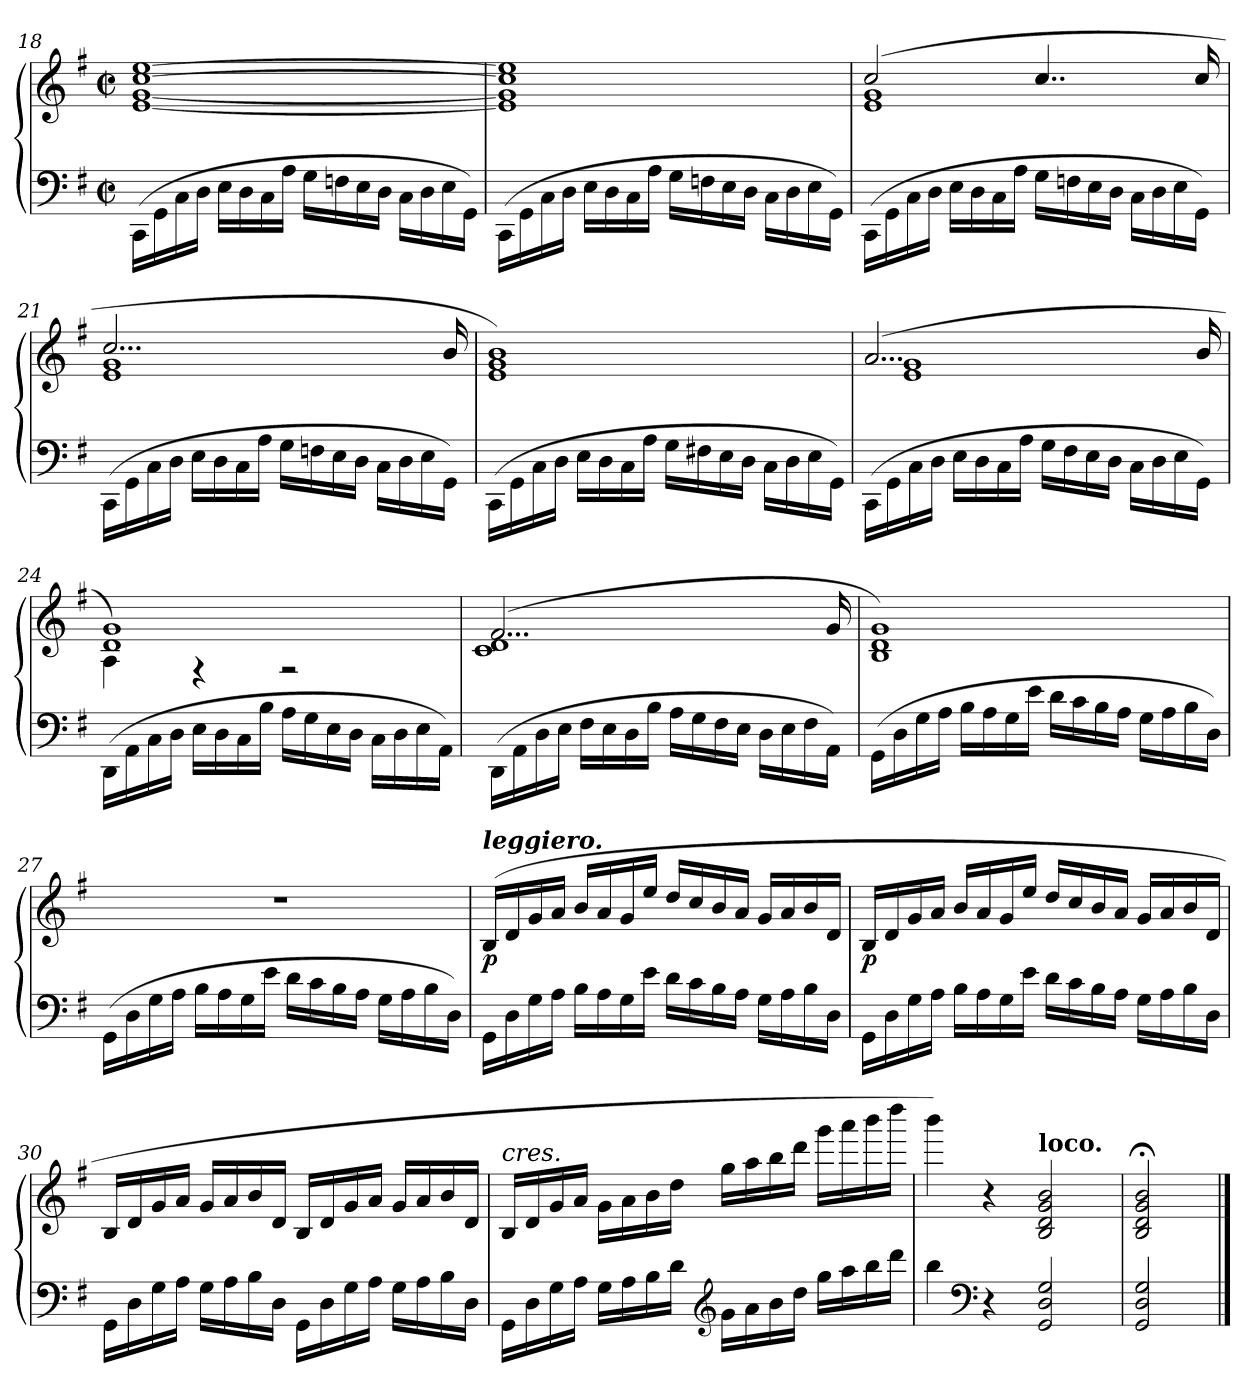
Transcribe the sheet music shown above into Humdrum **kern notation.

**kern	**kern	**dynam
*part2	*part1	*part1
*staff2	*staff1	*staff1
*clefF4	*clefG2	*
*k[f#]	*k[f#]	*
*G:	*G:	*
*M2/2	*M2/2	*
*met(c|)	*met(c|)	*
=18	=18	=18
(>16CC\LL	[1e [1g [1cc [1ee	.
16GG	.	.
16C	.	.
16DJJ	.	.
16ELL	.	.
16D	.	.
16C	.	.
16AJJ	.	.
16GLL	.	.
16Fn	.	.
16E	.	.
16DJJ	.	.
16C\LL	.	.
16D	.	.
16E	.	.
16GGJJ)	.	.
=19	=19	=19
(>16CC\LL	1e] 1g] 1cc] 1ee]	.
16GG	.	.
16C	.	.
16DJJ	.	.
16ELL	.	.
16D	.	.
16C	.	.
16AJJ	.	.
16GLL	.	.
16Fn	.	.
16E	.	.
16DJJ	.	.
16C\LL	.	.
16D	.	.
16E	.	.
16GGJJ)	.	.
=20	=20	=20
*	*^	*
(>16CC\LL	(>2cc	1e 1g	.
16GG	.	.	.
16C	.	.	.
16DJJ	.	.	.
16ELL	.	.	.
16D	.	.	.
16C	.	.	.
16AJJ	.	.	.
16GLL	4..cc	.	.
16Fn	.	.	.
16E	.	.	.
16DJJ	.	.	.
16C\LL	.	.	.
16D	.	.	.
16E	.	.	.
16GGJJ)	16cc	.	.
!!LO:LB:g=z	!!
=21	=21	=21	=21
(>16CC\LL	2...cc	1e 1g	.
16GG	.	.	.
16C	.	.	.
16DJJ	.	.	.
16ELL	.	.	.
16D	.	.	.
16C	.	.	.
16AJJ	.	.	.
16GLL	.	.	.
16Fn	.	.	.
16E	.	.	.
16DJJ	.	.	.
16C\LL	.	.	.
16D	.	.	.
16E	.	.	.
16GGJJ)	16b	.	.
*	*v	*v	*
=22	=22	=22
(>16CC\LL	1e 1g 1b)	.
16GG	.	.
16C	.	.
16DJJ	.	.
16ELL	.	.
16D	.	.
16C	.	.
16AJJ	.	.
16GLL	.	.
16F#X	.	.
16E	.	.
16DJJ	.	.
16C\LL	.	.
16D	.	.
16E	.	.
16GGJJ)	.	.
=23	=23	=23
*	*^	*
(>16CC\LL	(>2...a	1e 1g	.
16GG	.	.	.
16C	.	.	.
16DJJ	.	.	.
16ELL	.	.	.
16D	.	.	.
16C	.	.	.
16AJJ	.	.	.
16GLL	.	.	.
16F#	.	.	.
16E	.	.	.
16DJJ	.	.	.
16C\LL	.	.	.
16D	.	.	.
16E	.	.	.
16GGJJ)	16b	.	.
=24	=24	=24	=24
(>16DD\LL	1d 1g)	4A	.
16AA	.	.	.
16C	.	.	.
16DJJ	.	.	.
16ELL	.	4r	.
16D	.	.	.
16C	.	.	.
16BJJ	.	.	.
16ALL	.	2r	.
16G	.	.	.
16E	.	.	.
16DJJ	.	.	.
16C\LL	.	.	.
16D	.	.	.
16E	.	.	.
16AAJJ)	.	.	.
!!LO:PB:g=z	!!
=25	=25	=25	=25
(>16DD\LL	(>2...f#	1c 1d	.
16AA	.	.	.
16D	.	.	.
16EJJ	.	.	.
16F#LL	.	.	.
16E	.	.	.
16D	.	.	.
16BJJ	.	.	.
16ALL	.	.	.
16G	.	.	.
16F#	.	.	.
16EJJ	.	.	.
16D\LL	.	.	.
16E\	.	.	.
16F#	.	.	.
16AAJJ)	16g	.	.
*	*v	*v	*
=26	=26	=26
(>16GGLL	1B 1d 1g)	.
16D	.	.
16G	.	.
16AJJ	.	.
16BLL	.	.
16A	.	.
16G	.	.
16eJJ	.	.
16dLL	.	.
16c	.	.
16B	.	.
16AJJ	.	.
16GLL	.	.
16A	.	.
16B	.	.
16DJJ)	.	.
=27	=27	=27
(>16GGLL	1r	.
16D	.	.
16G	.	.
16AJJ	.	.
16BLL	.	.
16A	.	.
16G	.	.
16eJJ	.	.
16dLL	.	.
16c	.	.
16B	.	.
16AJJ	.	.
16GLL	.	.
16A	.	.
16B	.	.
16DJJ)	.	.
=28	=28	=28
!	!LO:TX:a:Bi:t=leggiero.	!
16GG\LL	(>16B/LL	p
16D	16d	.
16G	16g	.
16AJJ	16aJJ	.
16B\LL	16b/LL	.
16A	16a	.
16G	16g	.
16eJJ	16eeJJ	.
16d\LL	16dd/LL	.
16c	16cc	.
16B	16b	.
16AJJ	16aJJ	.
16G\LL	16g/LL	.
16A	16a	.
16B	16b	.
16DJJ	16dJJ	.
!!LO:LB:g=z
=29	=29	=29
16GG\LL	16BLL	p
16D	16d	.
16G	16g	.
16AJJ	16aJJ	.
16BLL	16b/LL	.
16A	16a	.
16G	16g	.
16eJJ	16eeJJ	.
16d\LL	16dd/LL	.
16c	16cc	.
16B	16b	.
16AJJ	16aJJ	.
16G\LL	16gLL	.
16A	16a	.
16B	16b	.
16DJJ	16dJJ	.
=30	=30	=30
16GG\LL	16BLL	.
16D	16d	.
16G	16g	.
16AJJ	16aJJ	.
16G\LL	16gLL	.
16A	16a	.
16B	16b	.
16DJJ	16dJJ	.
16GG\LL	16BLL	.
16D	16d	.
16G	16g	.
16AJJ	16aJJ	.
16GLL	16gLL	.
16A	16a	.
16B	16b	.
16DJJ	16dJJ	.
=31	=31	=31
!	!LO:TX:i:t=cres.	!
16GG\LL	16B/LL	.
16D	16d	.
16G	16g	.
16AJJ	16aJJ	.
16G\LL	16g\LL	.
16A	16a	.
16B	16b	.
16dJJ	16ddJJ	.
*clefG2	*	*
16g\LL	16gg\LL	.
16a\	16aa	.
16b	16bb	.
16ddJJ	16dddJJ	.
16gg\LL	16ggg\LL	.
16aa	16aaa	.
16bb	16bbb	.
16dddJJ	16ddddJJ	.
=32	=32	=32
4bb	4bbb\)	.
*clefF4	*	*
4r	4r	.
!	!LO:TX:a:B:t=loco.	!
2GG 2D 2G	2B 2d 2g 2b	.
=33	=33	=33
2GG 2D 2G	2B;< 2d;< 2g;< 2b;<	.
==	==	==
*-	*-	*-
